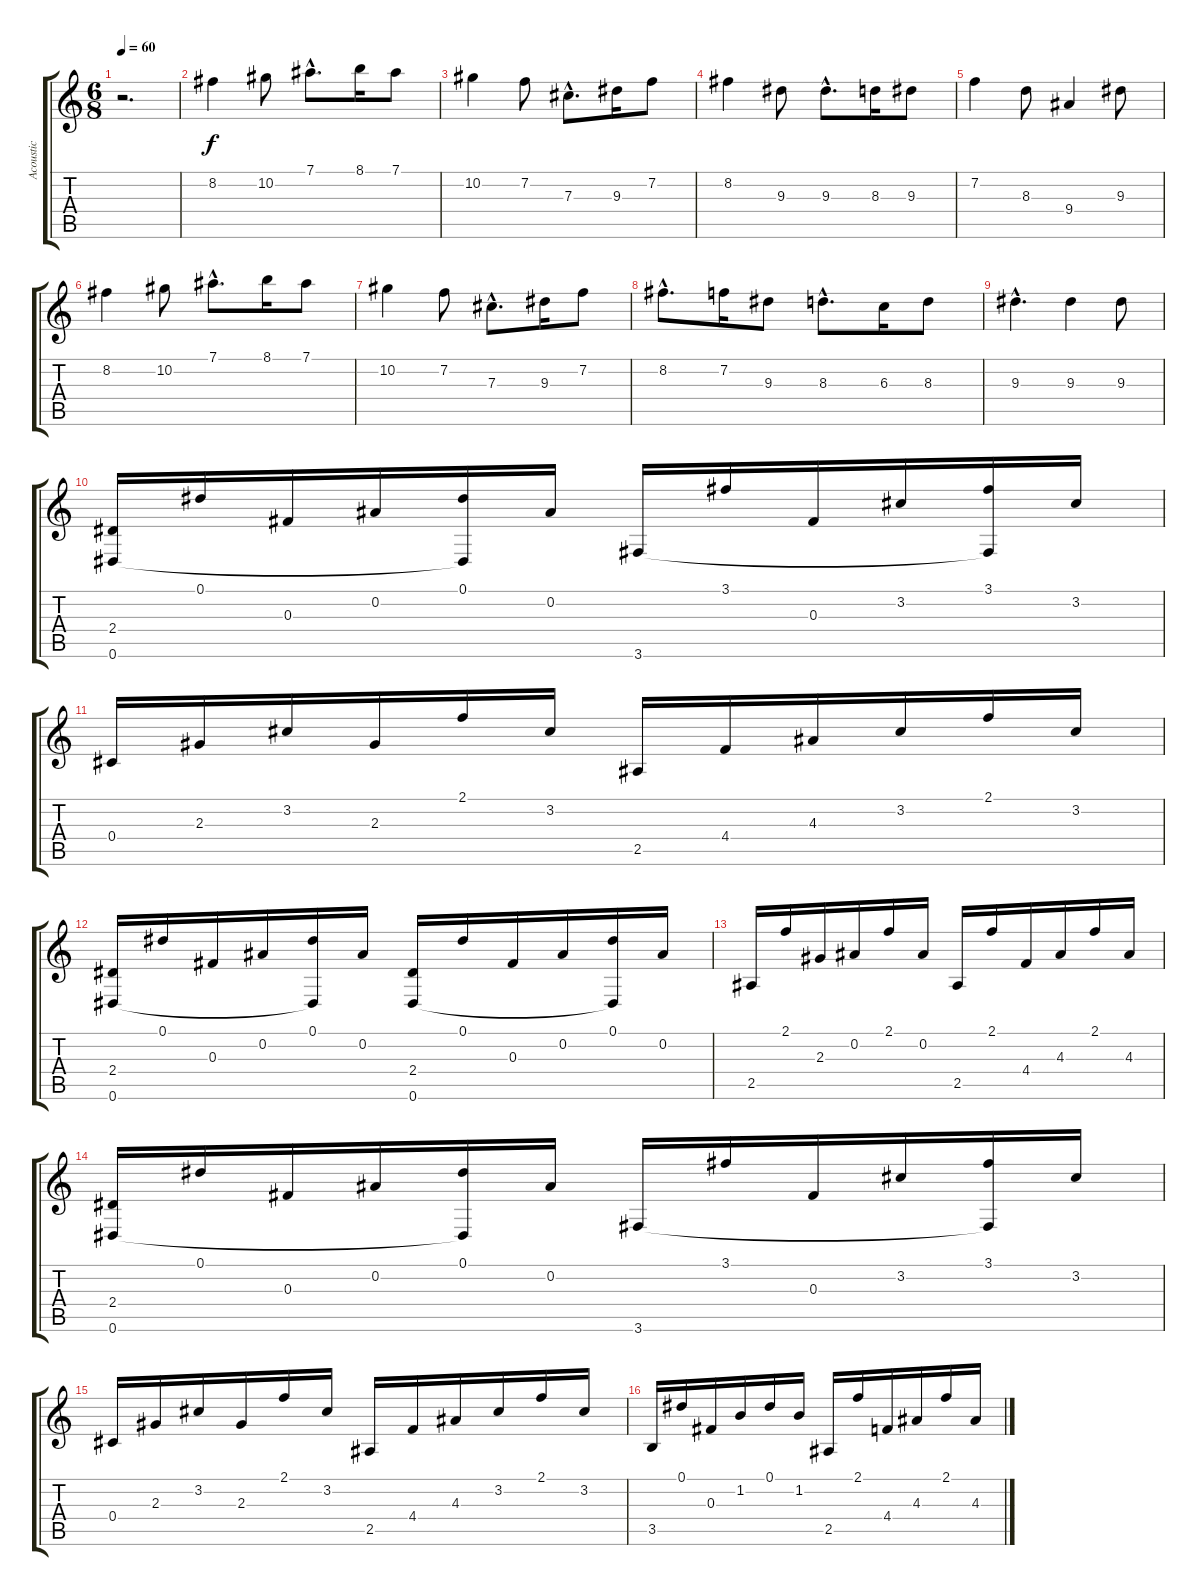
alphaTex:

\track ("Acoustic" "Acoustic") {instrument acousticguitarnylon}
\staff {score tabs}
\tuning (Eb4 Bb3 Gb3 Db3 Ab2 Eb2) {hide}
\ts (6 8)
\tempo 60
\clef g2
\ks c
r.2{d dy f instrument acousticguitarnylon} |
8.2.4 10.2.8 7.1{hac}.8{d} 8.1.16 7.1.8 |
10.2.4 7.2.8 7.3{hac}.8{d} 9.3.16 7.2.8 |
8.2.4 9.3.8 9.3{hac}.8{d} 8.3.16 9.3.8 |
7.2.4 8.3.8 9.4.4 9.3.8 |
8.2.4 10.2.8 7.1{hac}.8{d} 8.1.16 7.1.8 |
10.2.4 7.2.8 7.3{hac}.8{d} 9.3.16 7.2.8 |
8.2{hac}.8{d} 7.2.16 9.3.8 8.3{hac}.8{d} 6.3.16 8.3.8 |
9.3{hac}.4{d} 9.3.4 9.3.8 |
(2.4 0.6).16{volume 10 instrument acousticguitarsteel} 0.1.16 0.3.16 0.2.16 (0.1 0.6{t}).16 0.2.16 3.6.16 3.1.16 0.3.16 3.2.16 (3.1 3.6{t}).16 3.2.16 |
0.4.16 2.3.16 3.2.16 2.3.16 2.1.16 3.2.16 2.5.16 4.4.16 4.3.16 3.2.16 2.1.16 3.2.16 |
(2.4 0.6).16{volume 10 instrument acousticguitarsteel} 0.1.16 0.3.16 0.2.16 (0.1 0.6{t}).16 0.2.16 (2.4 0.6).16 0.1.16 0.3.16 0.2.16 (0.1 0.6{t}).16 0.2.16 |
2.5.16 2.1.16 2.3.16 0.2.16 2.1.16 0.2.16 2.5.16 2.1.16 4.4.16 4.3.16 2.1.16 4.3.16 |
(2.4 0.6).16{volume 10 instrument acousticguitarsteel} 0.1.16 0.3.16 0.2.16 (0.1 0.6{t}).16 0.2.16 3.6.16 3.1.16 0.3.16 3.2.16 (3.1 3.6{t}).16 3.2.16 |
0.4.16 2.3.16 3.2.16 2.3.16 2.1.16 3.2.16 2.5.16 4.4.16 4.3.16 3.2.16 2.1.16 3.2.16 |
3.5.16 0.1.16 0.3.16 1.2.16 0.1.16 1.2.16 2.5.16 2.1.16 4.4.16 4.3.16 2.1.16 4.3.16
